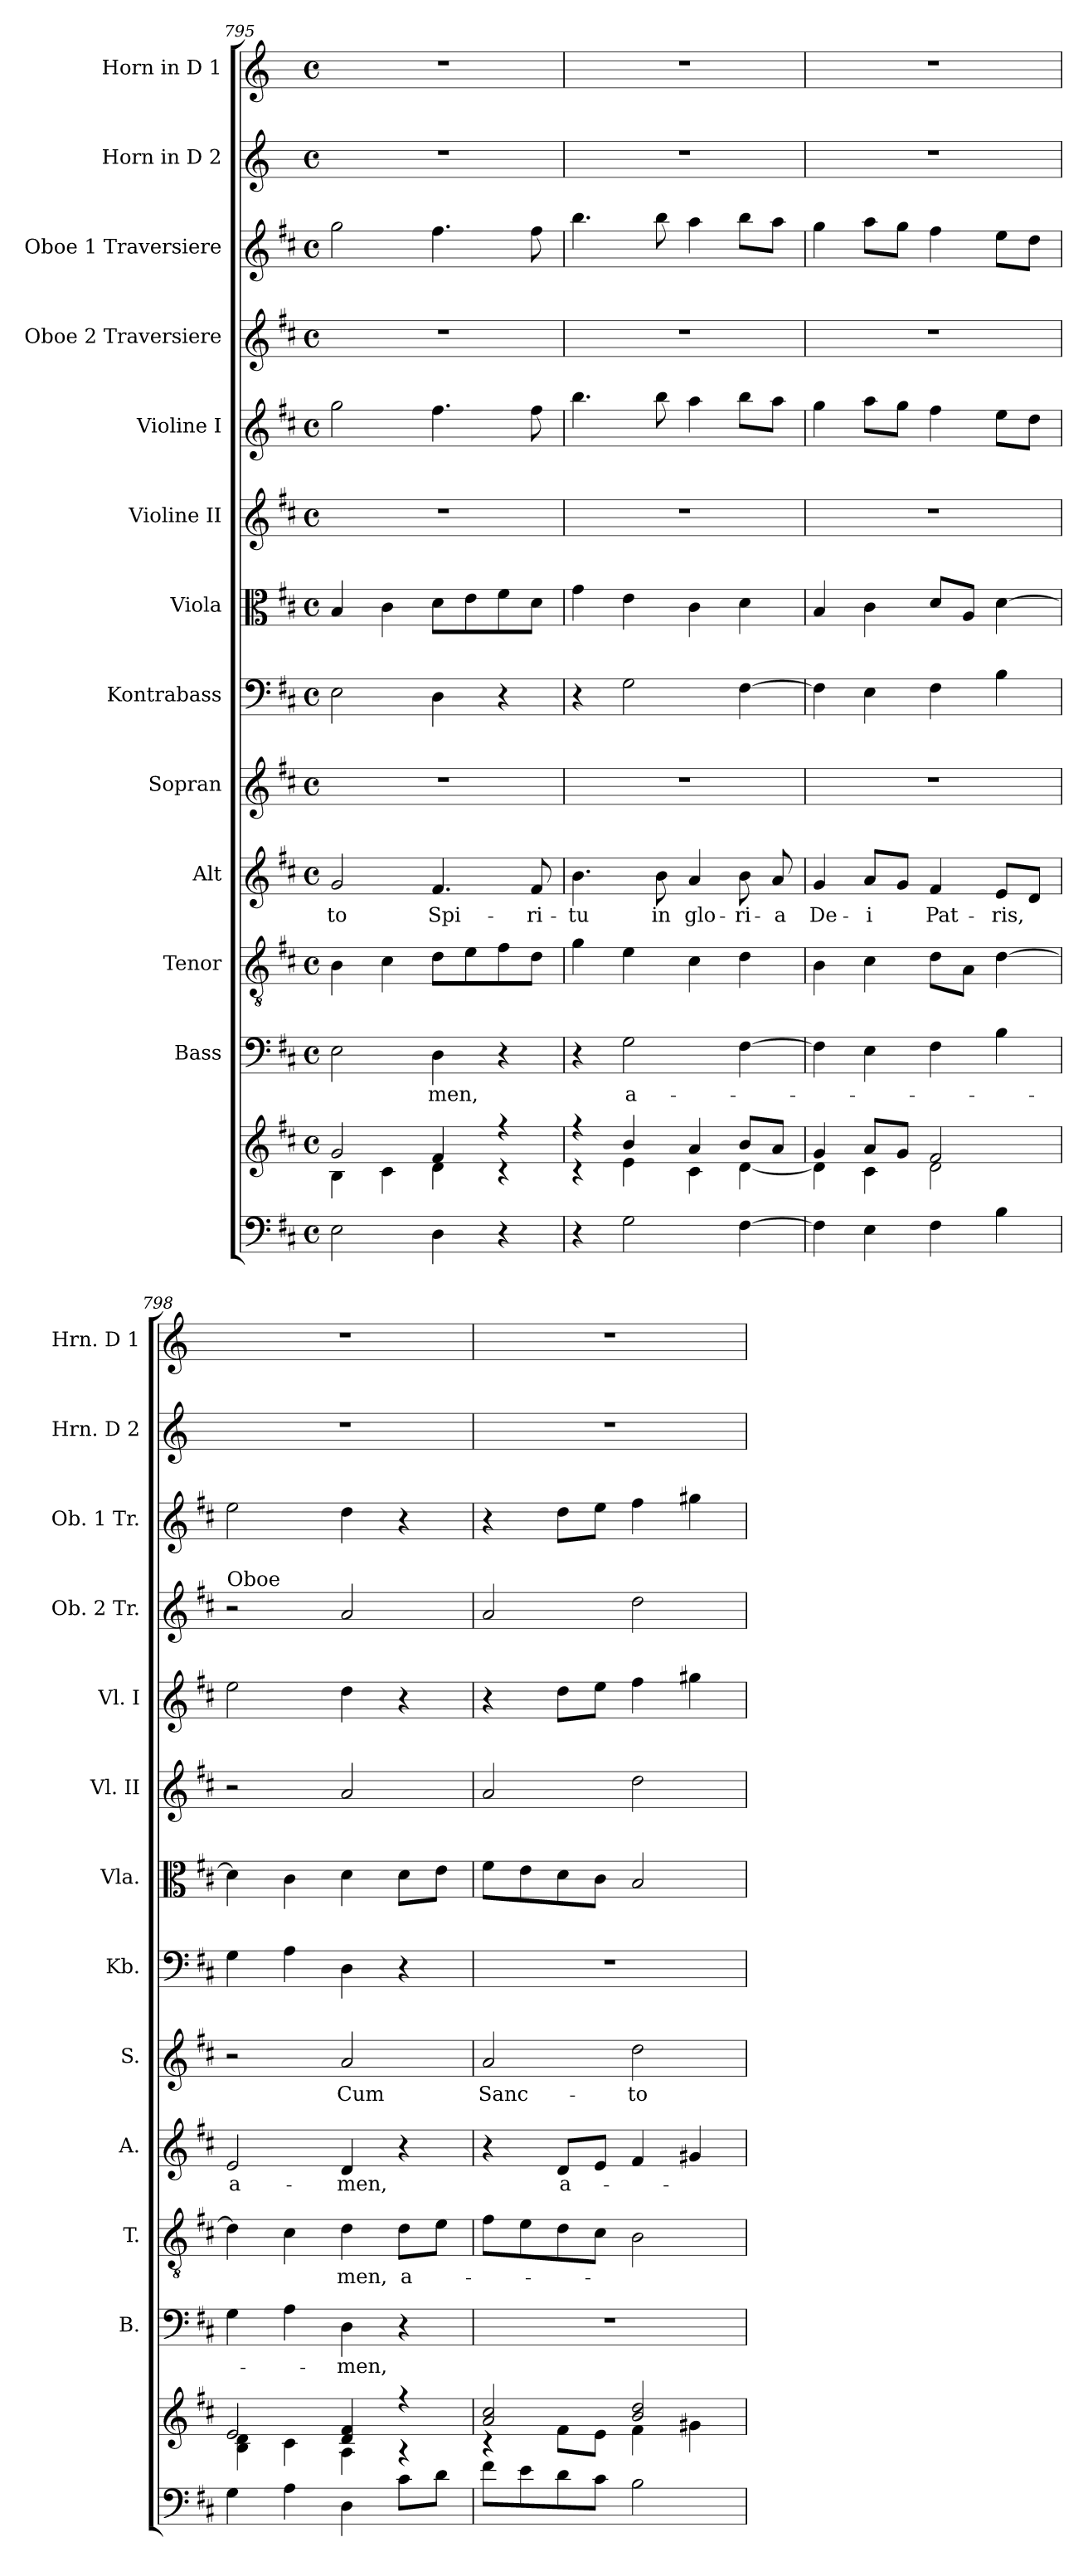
**kern	**kern	**kern	**text	**kern	**text	**kern	**text	**kern	**text	**kern	**kern	**kern	**kern	**kern	**kern	**kern	**kern
*part13	*part13	*part12	*part12	*part11	*part11	*part10	*part10	*part9	*part9	*part8	*part7	*part6	*part5	*part4	*part3	*part2	*part1
*staff14	*staff13	*staff12	*staff12	*staff11	*staff11	*staff10	*staff10	*staff9	*staff9	*staff8	*staff7	*staff6	*staff5	*staff4	*staff3	*staff2	*staff1
*	*	*I"Bass	*	*I"Tenor	*	*I"Alt	*	*I"Sopran	*	*I"Kontrabass	*I"Viola	*I"Violine II	*I"Violine I	*I"Oboe 2 Traversiere	*I"Oboe 1 Traversiere	*I"Horn in D 2	*I"Horn in D 1
*	*	*I'B.	*	*I'T.	*	*I'A.	*	*I'S.	*	*I'Kb.	*I'Vla.	*I'Vl. II	*I'Vl. I	*I'Ob. 2 Tr.	*I'Ob. 1 Tr.	*I'Hrn. D 2	*I'Hrn. D 1
!!LO:PB:g=z
*clefF4	*clefG2	*clefF4	*	*clefGv2	*	*clefG2	*	*clefG2	*	*clefF4	*clefC3	*clefG2	*clefG2	*clefG2	*clefG2	*clefG2	*clefG2
*	*	*	*	*	*	*	*	*	*	*ITrd7c12	*	*	*	*	*	*ITrd6c10	*ITrd6c10
*k[f#c#]	*k[f#c#]	*k[f#c#]	*	*k[f#c#]	*	*k[f#c#]	*	*k[f#c#]	*	*k[f#c#]	*k[f#c#]	*k[f#c#]	*k[f#c#]	*k[f#c#]	*k[f#c#]	*k[f#c#]	*k[f#c#]
*D:	*D:	*D:	*	*D:	*	*D:	*	*D:	*	*D:	*D:	*D:	*D:	*D:	*D:	*D:	*D:
*M4/4	*M4/4	*M4/4	*	*M4/4	*	*M4/4	*	*M4/4	*	*M4/4	*M4/4	*M4/4	*M4/4	*M4/4	*M4/4	*M4/4	*M4/4
*met(c)	*met(c)	*met(c)	*	*met(c)	*	*met(c)	*	*met(c)	*	*met(c)	*met(c)	*met(c)	*met(c)	*met(c)	*met(c)	*met(c)	*met(c)
=795	=795	=795	=795	=795	=795	=795	=795	=795	=795	=795	=795	=795	=795	=795	=795	=795	=795
*	*^	*	*	*	*	*	*	*	*	*	*	*	*	*	*	*	*
!	!	!	!	!	!	!	!	!LO:LY:b	!	!	!	!	!	!	!	!	!	!
2E\	2g/	4B\	2E\	.	4B\	.	2g/	-to	1r	.	2EE\	4B/	1r	2gg\	1r	2gg\	1r	1r
.	.	4c#\	.	.	4c#\	.	.	.	.	.	.	4c#\	.	.	.	.	.	.
!	!	!	!	!LO:LY:b	!	!	!	!LO:LY:b	!	!	!	!	!	!	!	!	!	!
4D\	4f#/	4d\	4D\	-men,	8d\L	.	4.f#/	Spi-	.	.	4DD\	8d\L	.	4.ff#\	.	4.ff#\	.	.
.	.	.	.	.	8e\	.	.	.	.	.	.	8e\	.	.	.	.	.	.
4r	4r	4r	4r	.	8f#\	.	.	.	.	.	4r	8f#\	.	.	.	.	.	.
!	!	!	!	!	!	!	!	!LO:LY:b	!	!	!	!	!	!	!	!	!	!
.	.	.	.	.	8d\J	.	8f#/	-ri-	.	.	.	8d\J	.	8ff#\	.	8ff#\	.	.
=796	=796	=796	=796	=796	=796	=796	=796	=796	=796	=796	=796	=796	=796	=796	=796	=796	=796	=796
!	!	!	!	!	!	!	!	!LO:LY:b	!	!	!	!	!	!	!	!	!	!
4r	4r	4r	4r	.	4g\	.	4.b\	-tu	1r	.	4r	4g\	1r	4.bb\	1r	4.bb\	1r	1r
!	!	!	!	!LO:LY:b	!	!	!	!	!	!	!	!	!	!	!	!	!	!
2G\	4b/	4e\	2G\	a-	4e\	.	.	.	.	.	2GG\	4e\	.	.	.	.	.	.
!	!	!	!	!	!	!	!	!LO:LY:b	!	!	!	!	!	!	!	!	!	!
.	.	.	.	.	.	.	8b\	in	.	.	.	.	.	8bb\	.	8bb\	.	.
!	!	!	!	!	!	!	!	!LO:LY:b	!	!	!	!	!	!	!	!	!	!
.	4a/	4c#\	.	.	4c#\	.	4a/	glo-	.	.	.	4c#\	.	4aa\	.	4aa\	.	.
!	!	!	!	!	!	!	!	!LO:LY:b	!	!	!	!	!	!	!	!	!	!
[4F#\	8b/L	[<4d\	[4F#\	.	4d\	.	8b\	-ri-	.	.	[4FF#\	4d\	.	8bb\L	.	8bb\L	.	.
!	!	!	!	!	!	!	!	!LO:LY:b	!	!	!	!	!	!	!	!	!	!
.	8a/J	.	.	.	.	.	8a/	-a	.	.	.	.	.	8aa\J	.	8aa\J	.	.
=797	=797	=797	=797	=797	=797	=797	=797	=797	=797	=797	=797	=797	=797	=797	=797	=797	=797	=797
!	!	!	!	!	!	!	!	!LO:LY:b	!	!	!	!	!	!	!	!	!	!
4F#\]	4g/	4d\]	4F#\]	.	4B\	.	4g/	De-	1r	.	4FF#\]	4B/	1r	4gg\	1r	4gg\	1r	1r
!	!	!	!	!	!	!	!	!LO:LY:b	!	!	!	!	!	!	!	!	!	!
4E\	8a/L	4c#\	4E\	.	4c#\	.	8a/L	-i	.	.	4EE\	4c#\	.	8aa\L	.	8aa\L	.	.
.	8g/J	.	.	.	.	.	8g/J	.	.	.	.	.	.	8gg\J	.	8gg\J	.	.
!	!	!	!	!	!	!	!	!LO:LY:b	!	!	!	!	!	!	!	!	!	!
4F#\	2f#/	2d\	4F#\	.	8d\L	.	4f#/	Pat-	.	.	4FF#\	8d/L	.	4ff#\	.	4ff#\	.	.
.	.	.	.	.	8A\J	.	.	.	.	.	.	8A/J	.	.	.	.	.	.
!	!	!	!	!	!	!	!	!LO:LY:b	!	!	!	!	!	!	!	!	!	!
4B\	.	.	4B\	.	[4d\	.	8e/L	-ris,	.	.	4BB\	[4d\	.	8ee\L	.	8ee\L	.	.
.	.	.	.	.	.	.	8d/J	.	.	.	.	.	.	8dd\J	.	8dd\J	.	.
=798	=798	=798	=798	=798	=798	=798	=798	=798	=798	=798	=798	=798	=798	=798	=798	=798	=798	=798
!	!	!	!	!	!	!	!	!	!	!	!	!	!	!	!LO:TX:a:t=Oboe	!	!	!
!	!	!	!	!	!	!	!	!LO:LY:b	!	!	!	!	!	!	!	!	!	!
4G\	2e/	4B\ 4d\	4G\	.	4d\]	.	2e/	a-	2r	.	4GG\	4d\]	2r	2ee\	2r	2ee\	1r	1r
4A\	.	4c#\	4A\	.	4c#\	.	.	.	.	.	4AA\	4c#\	.	.	.	.	.	.
!	!	!	!	!LO:LY:b	!	!LO:LY:b	!	!LO:LY:b	!	!LO:LY:b	!	!	!	!	!	!	!	!
4D\	4d/ 4f#/	4A\	4D\	-men,	4d\	-men,	4d/	-men,	2a/	Cum	4DD\	4d\	2a/	4dd\	2a/	4dd\	.	.
!	!	!	!	!	!	!LO:LY:b	!	!	!	!	!	!	!	!	!	!	!	!
8c#\L	4r	4r	4r	.	8d\L	a-	4r	.	.	.	4r	8d\L	.	4r	.	4r	.	.
8d\J	.	.	.	.	8e\J	.	.	.	.	.	.	8e\J	.	.	.	.	.	.
=799	=799	=799	=799	=799	=799	=799	=799	=799	=799	=799	=799	=799	=799	=799	=799	=799	=799	=799
!	!	!	!	!	!	!	!	!	!	!LO:LY:b	!	!	!	!	!	!	!	!
8f#\L	2a/ 2cc#/	4rc	1r	.	8f#\L	.	4r	.	2a/	Sanc-	1r	8f#\L	2a/	4r	2a/	4r	1r	1r
8e\	.	.	.	.	8e\	.	.	.	.	.	.	8e\	.	.	.	.	.	.
!	!	!	!	!	!	!	!	!LO:LY:b	!	!	!	!	!	!	!	!	!	!
8d\	.	8f#\L	.	.	8d\	.	8d/L	a-	.	.	.	8d\	.	8dd\L	.	8dd\L	.	.
8c#\J	.	8e\J	.	.	8c#\J	.	8e/J	.	.	.	.	8c#\J	.	8ee\J	.	8ee\J	.	.
!	!	!	!	!	!	!	!	!	!	!LO:LY:b	!	!	!	!	!	!	!	!
2B\	2b/ 2dd/	4f#\	.	.	2B\	.	4f#/	.	2dd\	-to	.	2B/	2dd\	4ff#\	2dd\	4ff#\	.	.
.	.	4g#X\	.	.	.	.	4g#X/	.	.	.	.	.	.	4gg#X\	.	4gg#X\	.	.
*	*v	*v	*	*	*	*	*	*	*	*	*	*	*	*	*	*	*	*
=	=	=	=	=	=	=	=	=	=	=	=	=	=	=	=	=	=
*-	*-	*-	*-	*-	*-	*-	*-	*-	*-	*-	*-	*-	*-	*-	*-	*-	*-
